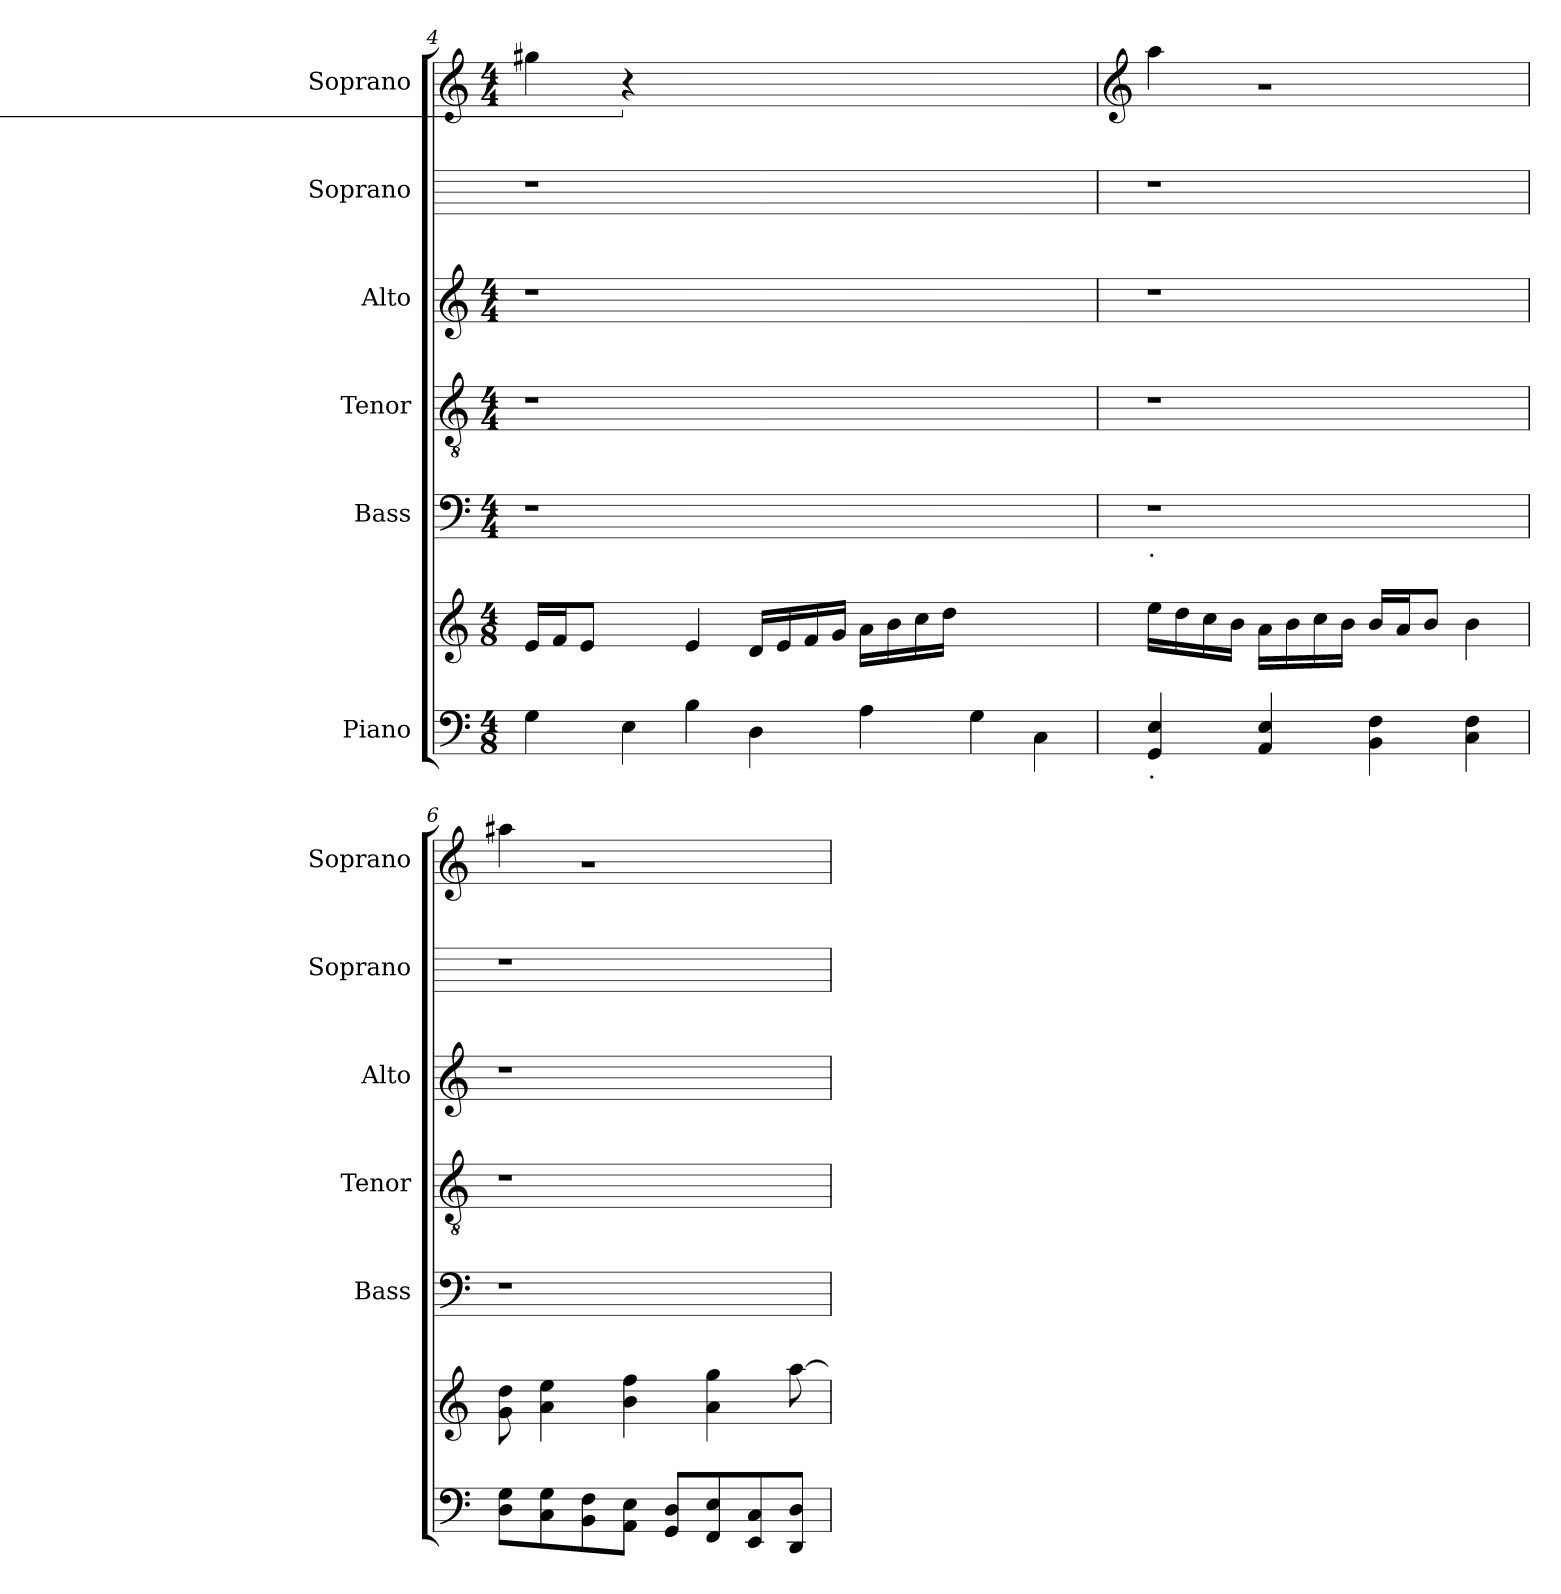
**kern	**kern	**kern	**kern	**kern	**kern	**kern
*part6	*part6	*part5	*part4	*part3	*part2	*part1
*staff7	*staff6	*staff5	*staff4	*staff3	*staff2	*staff1
*I"Piano	*	*I"Bass	*I"Tenor	*I"Alto	*I"Soprano	*I"Soprano
*	*	*I'Bass	*I'Tenor	*I'Alto	*I'Soprano	*I'Soprano
*clefF4	*clefG2	*clefF4	*clefGv2	*clefG2	*	*clefG2
*M4/8	*M4/8	*M4/4	*M4/4	*M4/4	*	*M4/4
=4	=4	=4	=4	=4	=4	=4
!	!	!LO:N:vis=1	!LO:N:vis=1	!LO:N:vis=1	!	!
4G\	16e/L	1r	1r	1r	1r	4gg#>
.	16f/	.	.	.	.	.
.	8e/J	.	.	.	.	.
!	!	!	!	!	!	!LO:N:vis=1
4E\	4ryy	.	.	.	.	4%5r
4B\	4e/	.	.	.	.	.
4D\	16d/L	.	.	.	.	.
.	16e/	.	.	.	.	.
.	16f/	.	.	.	.	.
.	16g/J	.	.	.	.	.
4A\	16a\L	2.ryy	2.ryy	2.ryy	2.ryy	.
.	16b\	.	.	.	.	.
.	16cc\	.	.	.	.	.
.	16dd\J	.	.	.	.	.
4G\	2ryy	.	.	.	.	.
4C\	.	.	.	.	.	4ryy
!!LO:LB:g=z
=5	=5	=5	=5	=5	=5	=5
*	*	*	*	*	*	*clefG2
!	!	!LO:TX:b:t=.	!	!	!	!
!LO:TX:b:t=.	!	!	!	!	!	!
4E/ 4GG/	16ee\L	1r	1r	1r	1r	4aa>
.	16dd\	.	.	.	.	.
.	16cc\	.	.	.	.	.
.	16b\J	.	.	.	.	.
!	!	!	!	!	!	!LO:N:vis=1
4AA/ 4E/	16a\L	.	.	.	.	4ra
.	16b\	.	.	.	.	.
.	16cc\	.	.	.	.	.
.	16b\J	.	.	.	.	.
4F\ 4BB\	16b/L	.	.	.	.	2ryy
.	16a/	.	.	.	.	.
.	8b/J	.	.	.	.	.
4F\ 4C\	4b\	.	.	.	.	.
=6	=6	=6	=6	=6	=6	=6
8G\ 8D\L	8g\ 8dd\	1r	1r	1r	1r	4aa#>
8G\ 8C\	4a\ 4ee\	.	.	.	.	.
!	!	!	!	!	!	!LO:N:vis=1
8BB\ 8F\	.	.	.	.	.	4ra
8E\ 8AA\J	4b\ 4ff\	.	.	.	.	.
8D/ 8GG/L	.	.	.	.	.	2ryy
8FF/ 8E/	4a\ 4gg\	.	.	.	.	.
8C/ 8EE/	.	.	.	.	.	.
8D/ 8DD/J	[>8aa\	.	.	.	.	.
=	=	=	=	=	=	=
*-	*-	*-	*-	*-	*-	*-
